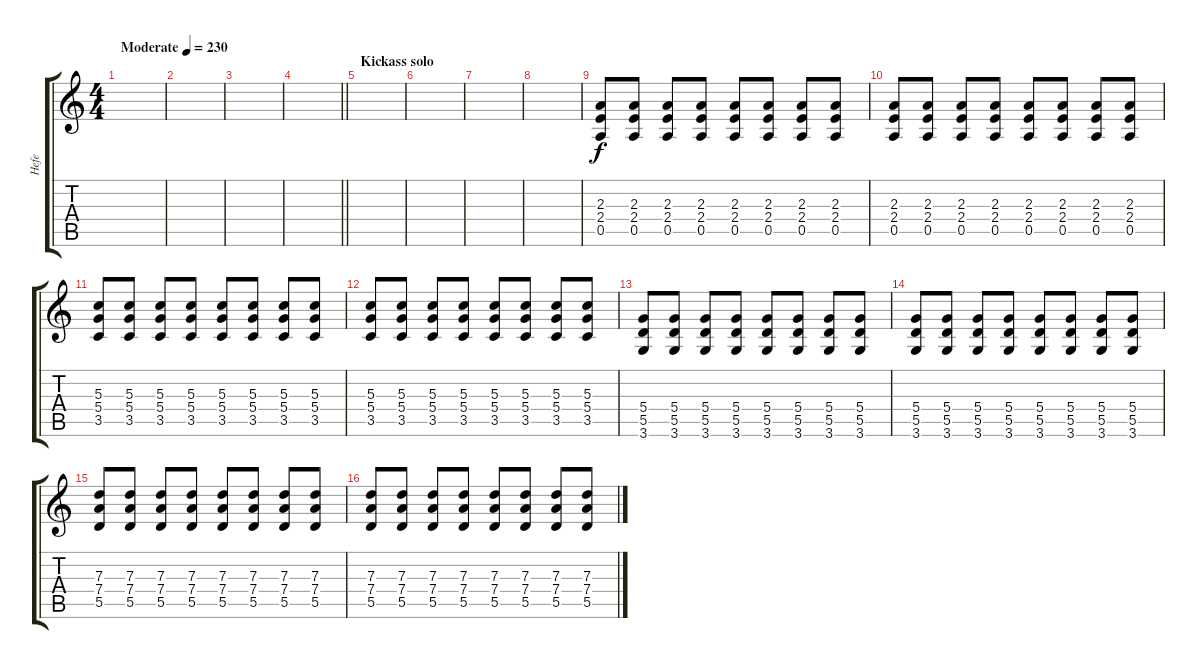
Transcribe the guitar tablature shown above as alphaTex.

\track ("Hefe" "Hefe") {instrument overdrivenguitar}
\staff {score tabs}
\tuning (E4 B3 G3 D3 A2 E2) {hide}
\ts (4 4)
\tempo (230 "Moderate")
\clef g2
\ks c
|
|
|
\barLineRight lightlight
|
\section ("" "Kickass solo")
|
|
|
|
(2.3 2.4 0.5).8 (2.3 2.4 0.5).8 (2.3 2.4 0.5).8 (2.3 2.4 0.5).8 (2.3 2.4 0.5).8 (2.3 2.4 0.5).8 (2.3 2.4 0.5).8 (2.3 2.4 0.5).8 |
(2.3 2.4 0.5).8 (2.3 2.4 0.5).8 (2.3 2.4 0.5).8 (2.3 2.4 0.5).8 (2.3 2.4 0.5).8 (2.3 2.4 0.5).8 (2.3 2.4 0.5).8 (2.3 2.4 0.5).8 |
(5.3 5.4 3.5).8 (5.3 5.4 3.5).8 (5.3 5.4 3.5).8 (5.3 5.4 3.5).8 (5.3 5.4 3.5).8 (5.3 5.4 3.5).8 (5.3 5.4 3.5).8 (5.3 5.4 3.5).8 |
(5.3 5.4 3.5).8 (5.3 5.4 3.5).8 (5.3 5.4 3.5).8 (5.3 5.4 3.5).8 (5.3 5.4 3.5).8 (5.3 5.4 3.5).8 (5.3 5.4 3.5).8 (5.3 5.4 3.5).8 |
(5.4 5.5 3.6).8 (5.4 5.5 3.6).8 (5.4 5.5 3.6).8 (5.4 5.5 3.6).8 (5.4 5.5 3.6).8 (5.4 5.5 3.6).8 (5.4 5.5 3.6).8 (5.4 5.5 3.6).8 |
(5.4 5.5 3.6).8 (5.4 5.5 3.6).8 (5.4 5.5 3.6).8 (5.4 5.5 3.6).8 (5.4 5.5 3.6).8 (5.4 5.5 3.6).8 (5.4 5.5 3.6).8 (5.4 5.5 3.6).8 |
(7.3 7.4 5.5).8 (7.3 7.4 5.5).8 (7.3 7.4 5.5).8 (7.3 7.4 5.5).8 (7.3 7.4 5.5).8 (7.3 7.4 5.5).8 (7.3 7.4 5.5).8 (7.3 7.4 5.5).8 |
(7.3 7.4 5.5).8 (7.3 7.4 5.5).8 (7.3 7.4 5.5).8 (7.3 7.4 5.5).8 (7.3 7.4 5.5).8 (7.3 7.4 5.5).8 (7.3 7.4 5.5).8 (7.3 7.4 5.5).8
